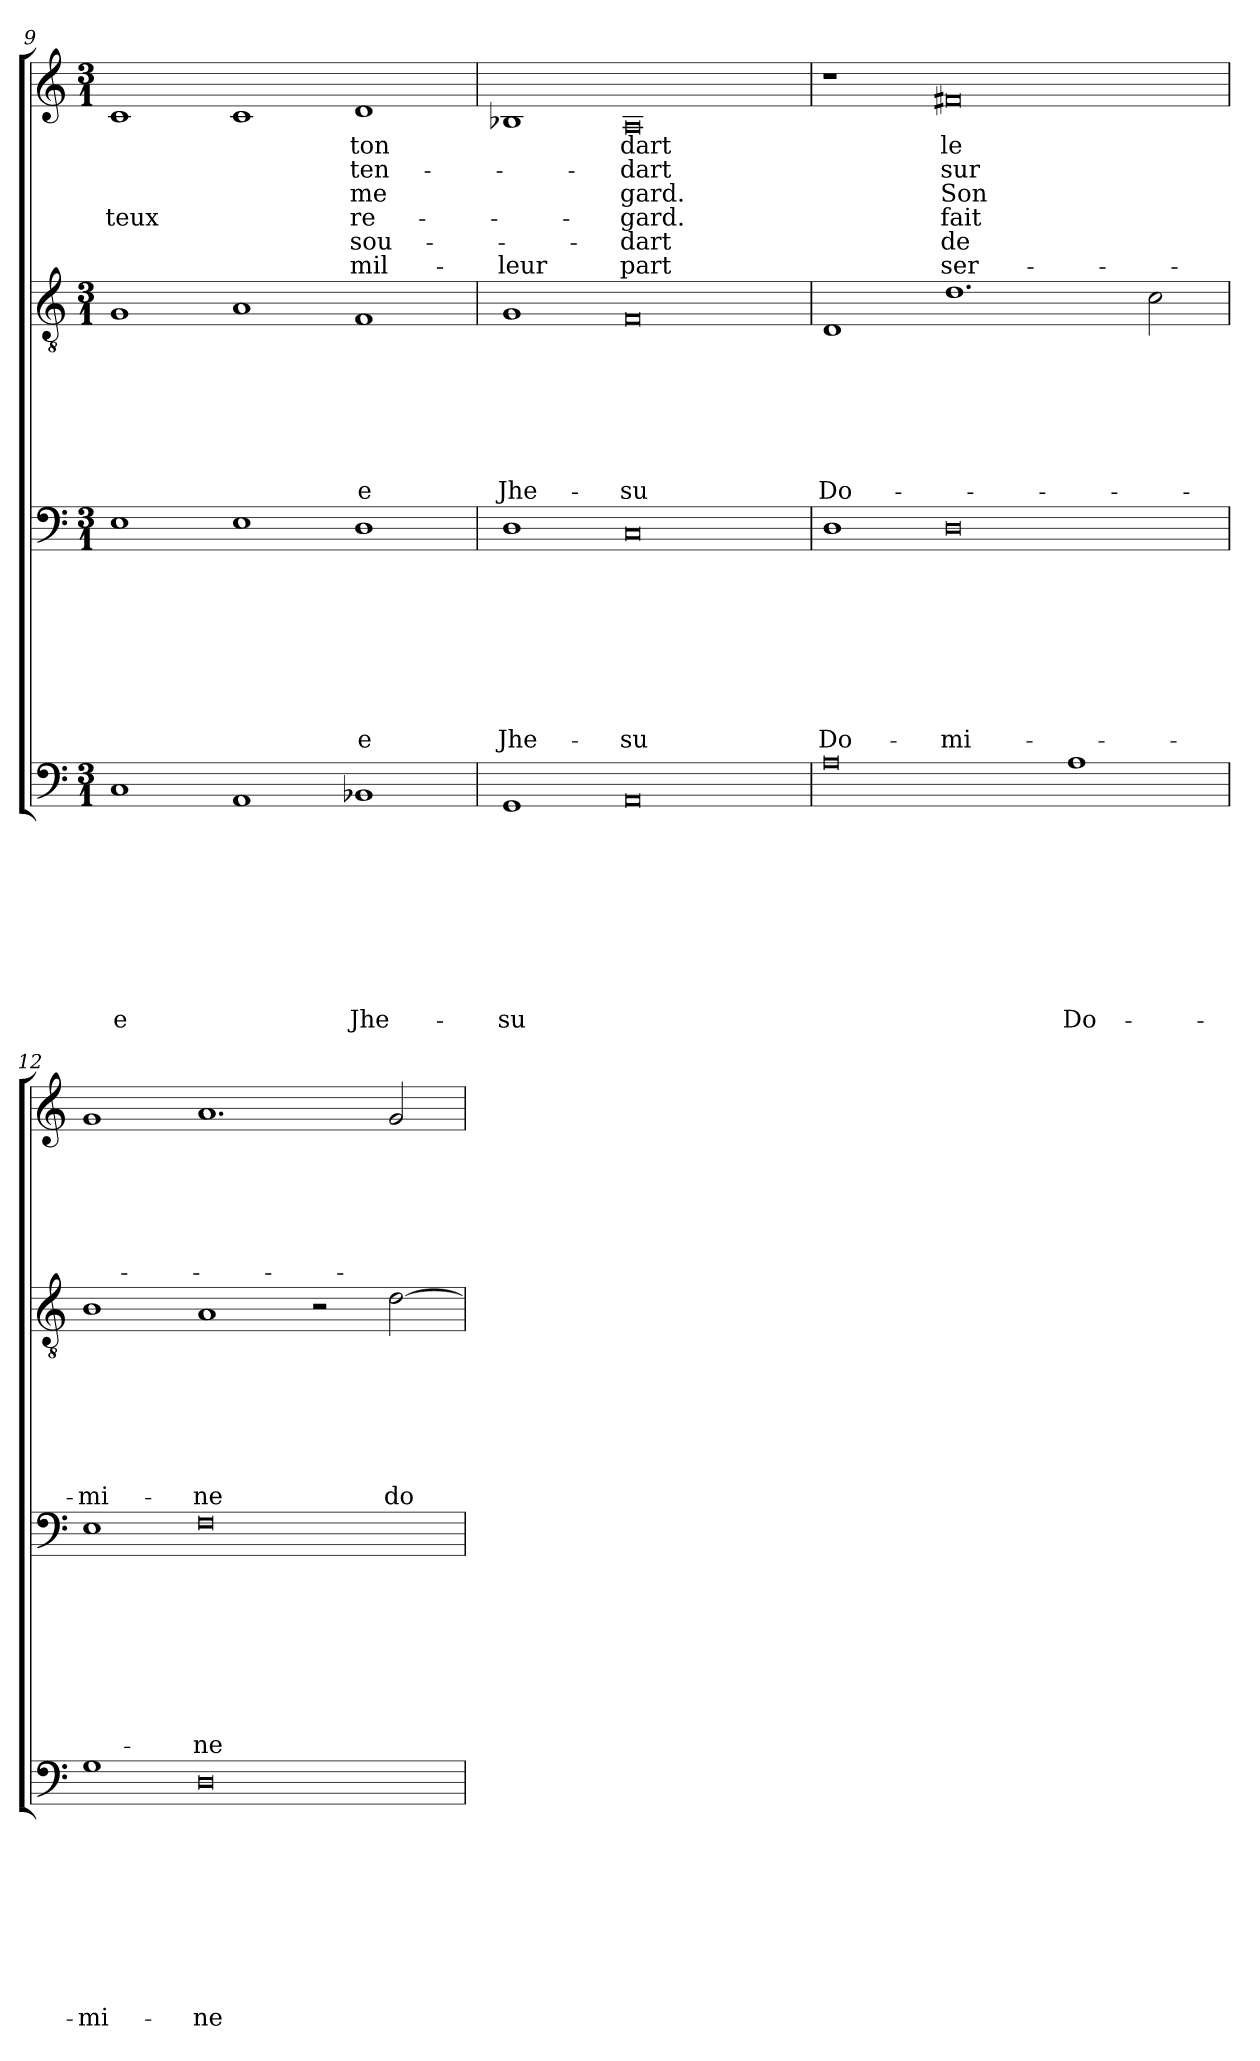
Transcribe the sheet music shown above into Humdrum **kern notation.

**kern	**text	**text	**text	**text	**text	**text	**text	**text	**text	**kern	**text	**text	**text	**text	**text	**text	**text	**text	**kern	**text	**text	**text	**text	**text	**text	**text	**kern	**text	**text	**text	**text	**text	**text
*part4	*part4	*part4	*part4	*part4	*part4	*part4	*part4	*part4	*part4	*part3	*part3	*part3	*part3	*part3	*part3	*part3	*part3	*part3	*part2	*part2	*part2	*part2	*part2	*part2	*part2	*part2	*part1	*part1	*part1	*part1	*part1	*part1	*part1
*staff4	*staff4	*staff4	*staff4	*staff4	*staff4	*staff4	*staff4	*staff4	*staff4	*staff3	*staff3	*staff3	*staff3	*staff3	*staff3	*staff3	*staff3	*staff3	*staff2	*staff2	*staff2	*staff2	*staff2	*staff2	*staff2	*staff2	*staff1	*staff1	*staff1	*staff1	*staff1	*staff1	*staff1
*clefF4	*	*	*	*	*	*	*	*	*	*clefF4	*	*	*	*	*	*	*	*	*clefGv2	*	*	*	*	*	*	*	*clefG2	*	*	*	*	*	*
*k[]	*	*	*	*	*	*	*	*	*	*k[]	*	*	*	*	*	*	*	*	*k[]	*	*	*	*	*	*	*	*k[]	*	*	*	*	*	*
*C:	*	*	*	*	*	*	*	*	*	*C:	*	*	*	*	*	*	*	*	*C:	*	*	*	*	*	*	*	*C:	*	*	*	*	*	*
*M3/1	*	*	*	*	*	*	*	*	*	*M3/1	*	*	*	*	*	*	*	*	*M3/1	*	*	*	*	*	*	*	*M3/1	*	*	*	*	*	*
=9	=9	=9	=9	=9	=9	=9	=9	=9	=9	=9	=9	=9	=9	=9	=9	=9	=9	=9	=9	=9	=9	=9	=9	=9	=9	=9	=9	=9	=9	=9	=9	=9	=9
!	!	!	!	!	!	!	!	!	!LO:LY:b	!	!	!	!	!	!	!	!	!	!	!	!	!	!	!	!	!	!	!	!	!	!LO:LY:b	!	!
1C	.	.	.	.	.	.	.	.	-e	1E	.	.	.	.	.	.	.	.	1G	.	.	.	.	.	.	.	1c	.	.	.	-teux	.	.
1AA	.	.	.	.	.	.	.	.	.	1E	.	.	.	.	.	.	.	.	1A	.	.	.	.	.	.	.	1c	.	.	.	.	.	.
!	!	!	!	!	!	!	!	!	!LO:LY:b	!	!	!	!	!	!	!	!	!LO:LY:b	!	!	!	!	!	!	!	!LO:LY:b	!	!LO:LY:b	!LO:LY:b	!LO:LY:b	!LO:LY:b	!LO:LY:b	!LO:LY:b
1BB-X	.	.	.	.	.	.	.	.	Jhe-	1D	.	.	.	.	.	.	.	-e	1F	.	.	.	.	.	.	-e	1d	ton	-ten-	me	re-	sou-	mil-
=10	=10	=10	=10	=10	=10	=10	=10	=10	=10	=10	=10	=10	=10	=10	=10	=10	=10	=10	=10	=10	=10	=10	=10	=10	=10	=10	=10	=10	=10	=10	=10	=10	=10
!	!	!	!	!	!	!	!	!	!LO:LY:b	!	!	!	!	!	!	!	!	!LO:LY:b	!	!	!	!	!	!	!	!LO:LY:b	!	!	!	!	!	!	!LO:LY:b
1GG	.	.	.	.	.	.	.	.	-su	1D	.	.	.	.	.	.	.	Jhe-	1G	.	.	.	.	.	.	Jhe-	1B-	.	.	.	.	.	-leur
!	!	!	!	!	!	!	!	!	!	!	!	!	!	!	!	!	!	!LO:LY:b	!	!	!	!	!	!	!	!LO:LY:b	!	!LO:LY:b	!LO:LY:b	!LO:LY:b	!LO:LY:b	!LO:LY:b	!LO:LY:b
0AA	.	.	.	.	.	.	.	.	.	0C	.	.	.	.	.	.	.	-su	0F	.	.	.	.	.	.	-su	0A	dart	-dart	gard.	-gard.	-dart	part
!!LO:LB:g=z
=11	=11	=11	=11	=11	=11	=11	=11	=11	=11	=11	=11	=11	=11	=11	=11	=11	=11	=11	=11	=11	=11	=11	=11	=11	=11	=11	=11	=11	=11	=11	=11	=11	=11
!	!	!	!	!	!	!	!	!	!	!	!	!	!	!	!	!	!	!LO:LY:b	!	!	!	!	!	!	!	!LO:LY:b	!	!	!	!	!	!	!
0A	.	.	.	.	.	.	.	.	.	1D	.	.	.	.	.	.	.	Do-	1D	.	.	.	.	.	.	Do-	1r	.	.	.	.	.	.
!	!	!	!	!	!	!	!	!	!	!	!	!	!	!	!	!	!	!LO:LY:b	!	!	!	!	!	!	!	!	!	!LO:LY:b	!LO:LY:b	!LO:LY:b	!LO:LY:b	!LO:LY:b	!LO:LY:b
.	.	.	.	.	.	.	.	.	.	0D	.	.	.	.	.	.	.	-mi-	1.d	.	.	.	.	.	.	.	0f#	le	sur	Son	fait	de	ser-
!	!	!	!	!	!	!	!	!	!LO:LY:b	!	!	!	!	!	!	!	!	!	!	!	!	!	!	!	!	!	!	!	!	!	!	!	!
1A	.	.	.	.	.	.	.	.	Do-	.	.	.	.	.	.	.	.	.	.	.	.	.	.	.	.	.	.	.	.	.	.	.	.
.	.	.	.	.	.	.	.	.	.	.	.	.	.	.	.	.	.	.	2c\	.	.	.	.	.	.	.	.	.	.	.	.	.	.
=12	=12	=12	=12	=12	=12	=12	=12	=12	=12	=12	=12	=12	=12	=12	=12	=12	=12	=12	=12	=12	=12	=12	=12	=12	=12	=12	=12	=12	=12	=12	=12	=12	=12
!	!	!	!	!	!	!	!	!	!LO:LY:b	!	!	!	!	!	!	!	!	!	!	!	!	!	!	!	!	!LO:LY:b	!	!	!	!	!	!	!
1G	.	.	.	.	.	.	.	.	-mi-	1E	.	.	.	.	.	.	.	.	1B	.	.	.	.	.	.	-mi-	1g	.	.	.	.	.	.
!	!	!	!	!	!	!	!	!	!LO:LY:b	!	!	!	!	!	!	!	!	!LO:LY:b	!	!	!	!	!	!	!	!LO:LY:b	!	!	!	!	!	!	!
0D	.	.	.	.	.	.	.	.	-ne	0F	.	.	.	.	.	.	.	-ne	1A	.	.	.	.	.	.	-ne	1.a	.	.	.	.	.	.
.	.	.	.	.	.	.	.	.	.	.	.	.	.	.	.	.	.	.	2r	.	.	.	.	.	.	.	.	.	.	.	.	.	.
!	!	!	!	!	!	!	!	!	!	!	!	!	!	!	!	!	!	!	!	!	!	!	!	!	!	!LO:LY:b	!	!	!	!	!	!	!
.	.	.	.	.	.	.	.	.	.	.	.	.	.	.	.	.	.	.	[2d\	.	.	.	.	.	.	do-	2g/	.	.	.	.	.	.
=	=	=	=	=	=	=	=	=	=	=	=	=	=	=	=	=	=	=	=	=	=	=	=	=	=	=	=	=	=	=	=	=	=
*-	*-	*-	*-	*-	*-	*-	*-	*-	*-	*-	*-	*-	*-	*-	*-	*-	*-	*-	*-	*-	*-	*-	*-	*-	*-	*-	*-	*-	*-	*-	*-	*-	*-
